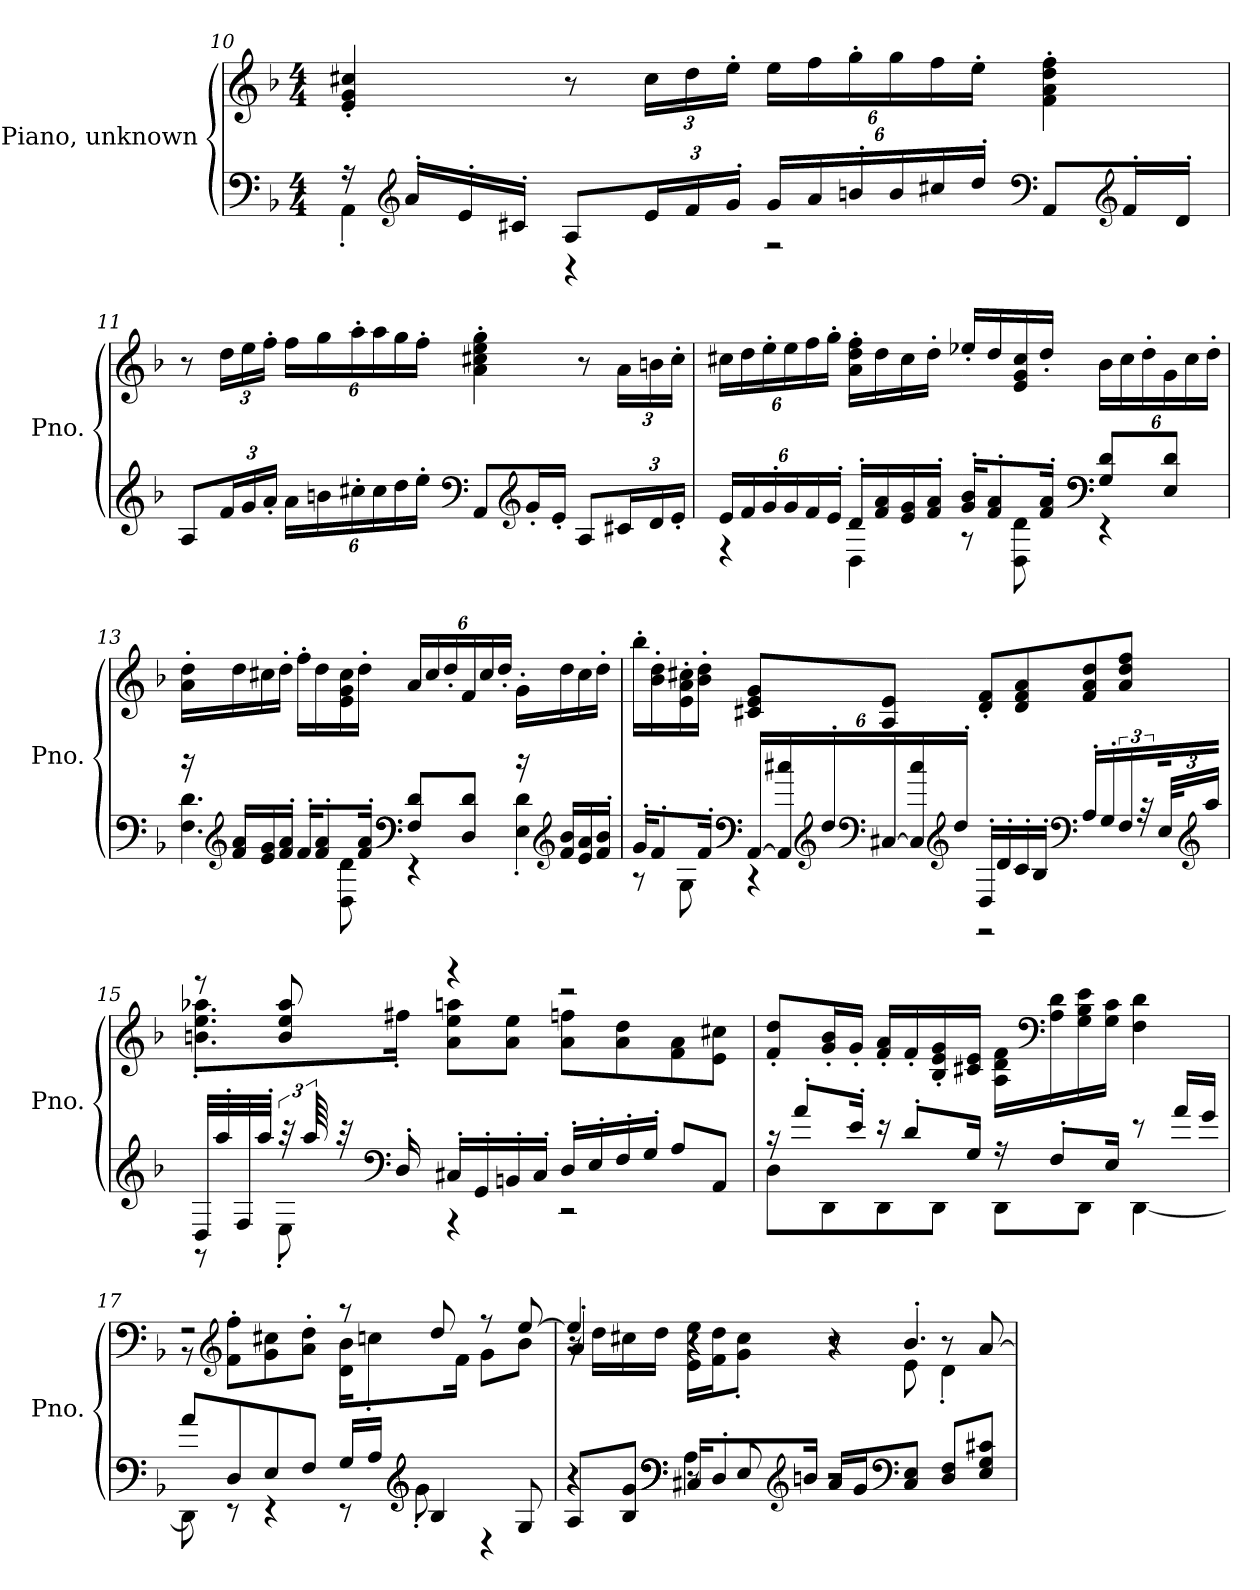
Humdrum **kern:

**kern	**kern
*part1	*part1
*staff2	*staff1
*I"Piano, unknown	*
*I'Pno.	*
!!LO:LB:g=z
*clefF4	*clefG2
*k[b-]	*k[b-]
*M4/4	*M4/4
=10	=10
*^	*
16r	4AA'\	4e/' 4g/' 4cc#X/'
*clefG2	*	*
16a'/LL	.	.
16e'/	.	.
16c#X'/JJ	.	.
8A/L	4r	8r
*Xbrackettup	*	*Xbrackettup
24e/L	.	24cc#\LL
24f/	.	24dd\
24g'/JJ	.	24ee'\JJ
24g/LL	2r	24ee\LL
24a/	.	24ff\
24bn'/	.	24gg'\
24b/	.	24gg\
24cc#X/	.	24ff\
24dd'/JJ	.	24ee'\JJ
*clefF4	*	*
8AA/L	.	4f\' 4a\' 4dd\' 4ff\'
*clefG2	*	*
16f'/L	.	.
16d'/JJ	.	.
*v	*v	*
!!LO:LB:g=z
=11	=11
8A/L	8r
24f/L	24dd\LL
24g/	24ee\
24a'/JJ	24ff'\JJ
24a\LL	24ff\LL
24bn\	24gg\
24cc#X'\	24aa'\
24cc#\	24aa\
24dd\	24gg\
24ee'\JJ	24ff'\JJ
*clefF4	*
8AA/L	4a\' 4cc#X\' 4ee\' 4gg\'
*clefG2	*
16g'/L	.
16e'/JJ	.
8A/L	8r
24c#X/L	24a\LL
24d/	24bn\
24e'/JJ	24cc#'\JJ
=12	=12
*^	*
24e/LL	4r	24cc#X\LL
24f/	.	24dd\
24g'/	.	24ee'\
24g/	.	24ee\
24f/	.	24ff\
24e'/JJ	.	24gg'\JJ
16d'/LL	4D\	16a\' 16dd\' 16ff\'LL
16f/ 16a/	.	16dd\
16e/ 16g/	.	16cc#\
16f/' 16a/'JJ	.	16dd'\JJ
16g/' 16b-/'KL	8r	16ee-X'/LL
8f/' 8a/'	.	16dd/
.	8D\ 8d\	16e/ 16g/ 16cc#/
16f/' 16a/'Jk	.	16dd'/JJ
*clefF4	*	*
8G/ 8d/L	4r	24b-\LL
.	.	24cc#\
.	.	24dd'\
8E/ 8d/J	.	24g\
.	.	24cc#\
.	.	24dd'\JJ
!!LO:LB:g=z
=13	=13	=13
16r	4.F\ 4.d\	16a\' 16dd\'LL
*clefG2	*	*
16f/ 16a/LL	.	16dd\
16e/ 16g/	.	16cc#X\
16f/' 16a/'JJ	.	16dd'\JJ
16f'/KL	.	16ff'\LL
8f/' 8a/'	.	16dd\
.	8D\ 8d\	16e\ 16g\ 16cc#\
16f/' 16a/'Jk	.	16dd'\JJ
*clefF4	*	*
8F/ 8d/L	4r	24a/LL
.	.	24cc#/
.	.	24dd'/
8D/ 8d/J	.	24f/
.	.	24cc#/
.	.	24dd'/JJ
16r	4E\' 4d\'	16g'\LL
*clefG2	*	*
16f/ 16b-/LL	.	16dd\
16e/ 16a/	.	16cc#\
16f/' 16b-/'JJ	.	16dd'\JJ
!!LO:LB:g=z
=14	=14	=14
16g'/KL	8r	16bb-'\LL
8f'/	.	16b-\' 16dd\'
.	8G\	16e\' 16a\' 16cc#X\'
16f'/Jk	.	16b-\' 16dd\'JJ
*clefF4	*	*
[24AA/LL	4r	8c#X/ 8e/ 8g/L
24AA/] 24cc#X/	.	.
*clefG2	*	*
24dd'/	.	.
*clefF4	*	*
[24C#X/	.	8A/ 8e/J
24C#/] 24cc#/	.	.
*clefG2	*	*
24dd'/JJ	.	.
16D'/LL	2r	8d/' 8f/'L
16d'/	.	.
16c'/	.	8d/ 8f/ 8a/
16B-'/JJ	.	.
*clefF4	*	*
16A'/LL	.	8f/ 8a/ 8dd/
16G'/	.	.
*brackettup	*	*
24F/JJ	.	8a/ 8dd/ 8ff/J
48r	.	.
48E/KLL	.	.
*clefG2	*	*
24aa/JJ	.	.
!!LO:LB:g=z
=15	=15	=15
*	*	*^
32D/LLL	8r	8r	8.bn\' 8.ee\' 8.aa-X\'L
32aa'/	.	.	.
32F/	.	.	.
32aa'/JJJ	.	.	.
48r	8E'\	8b/ 8ee/ 8aa-/	.
96aa/	.	.	.
32r	.	.	.
*clefF4	*	*	*
16D'/	.	.	16ff#X'\Jk
16C#X'/LL	4r	4r	8a\ 8ee\ 8aan\L
16GG'/	.	.	.
16BBn'/	.	.	8a\ 8ee\J
16C#'/JJ	.	.	.
16D'/LL	2r	2r	8a\ 8ffn\L
16E'/	.	.	.
16F'/	.	.	8a\ 8dd\
16G'/JJ	.	.	.
8A/L	.	.	8f\ 8a\
8AA/J	.	.	8e\ 8cc#X\J
*	*	*v	*v
=16	=16	=16
16r	8D\L	8f/' 8dd/'L
8a'/L	.	.
.	8DD\	16g/' 16b-/'L
16e'/Jk	.	16g'/JJ
16r	8DD\	16f/' 16a/'LL
8d'/L	.	16f'/
.	8DD\J	16B-/' 16e/' 16g/'
16G/Jk	.	16c#X/ 16e/JJ
16r	8DD\L	16A\ 16d\ 16f\LL
*	*	*clefF4
8F'/L	.	16A\ 16d\
.	8DD\J	16G\ 16B-\ 16e\
16E/Jk	.	16G\ 16c#\JJ
8r	[4DD\	4F\ 4d\
16a/LL	.	.
16g/JJ	.	.
!!LO:PB:g=z
=17	=17	=17
*	*	*^
8a/L	8DD\]	2r	8r
*	*	*clefG2	*
8D/	8r	.	8f\' 8ff\'L
8E/	4r	.	8g\ 8cc#X\
8F/J	.	.	8a\' 8dd\'J
16G/LL	8r	8r	16d\ 16b-\KL
16A/JJ	.	.	8ccn'\
*clefG2	*	*	*
4B-/	8g'\	8dd/	.
.	.	.	16f\Jk
.	4r	8r	8g\L
8G/	.	[8ee/	8b-\J
=18	=18	=18	=18
*	*^	*	*^
8A/L	4r	4r	4ee/]	16r	4a'/
.	.	.	.	16dd\LL	.
8B-/ 8g/J	.	.	.	16cc#X\	.
.	.	.	.	16dd\JJ	.
*clefF4	*	*	*	*	*
16C#X/KL	4A\	8r	4r	16e\ 16ee\LL	4r
8D'/	.	.	.	16f\ 16dd\J	.
.	.	8E/	.	8g\' 8cc#\'J	.
*clefG2	*	*	*	*	*
16bn/Jk	.	.	.	.	.
16a/LL	2r	2r	8r	8r	4r
16g/J	.	.	.	.	.
*clefF4	*	*	*	*	*
8C#/ 8E/J	.	.	4.b-'/	8e\	.
8D/ 8F/L	.	.	.	4d'\	8r
8E/ 8G/ 8c#X/J	.	.	.	.	[8a/
*v	*v	*v	*	*	*
*	*v	*v	*v
=	=
*-	*-
